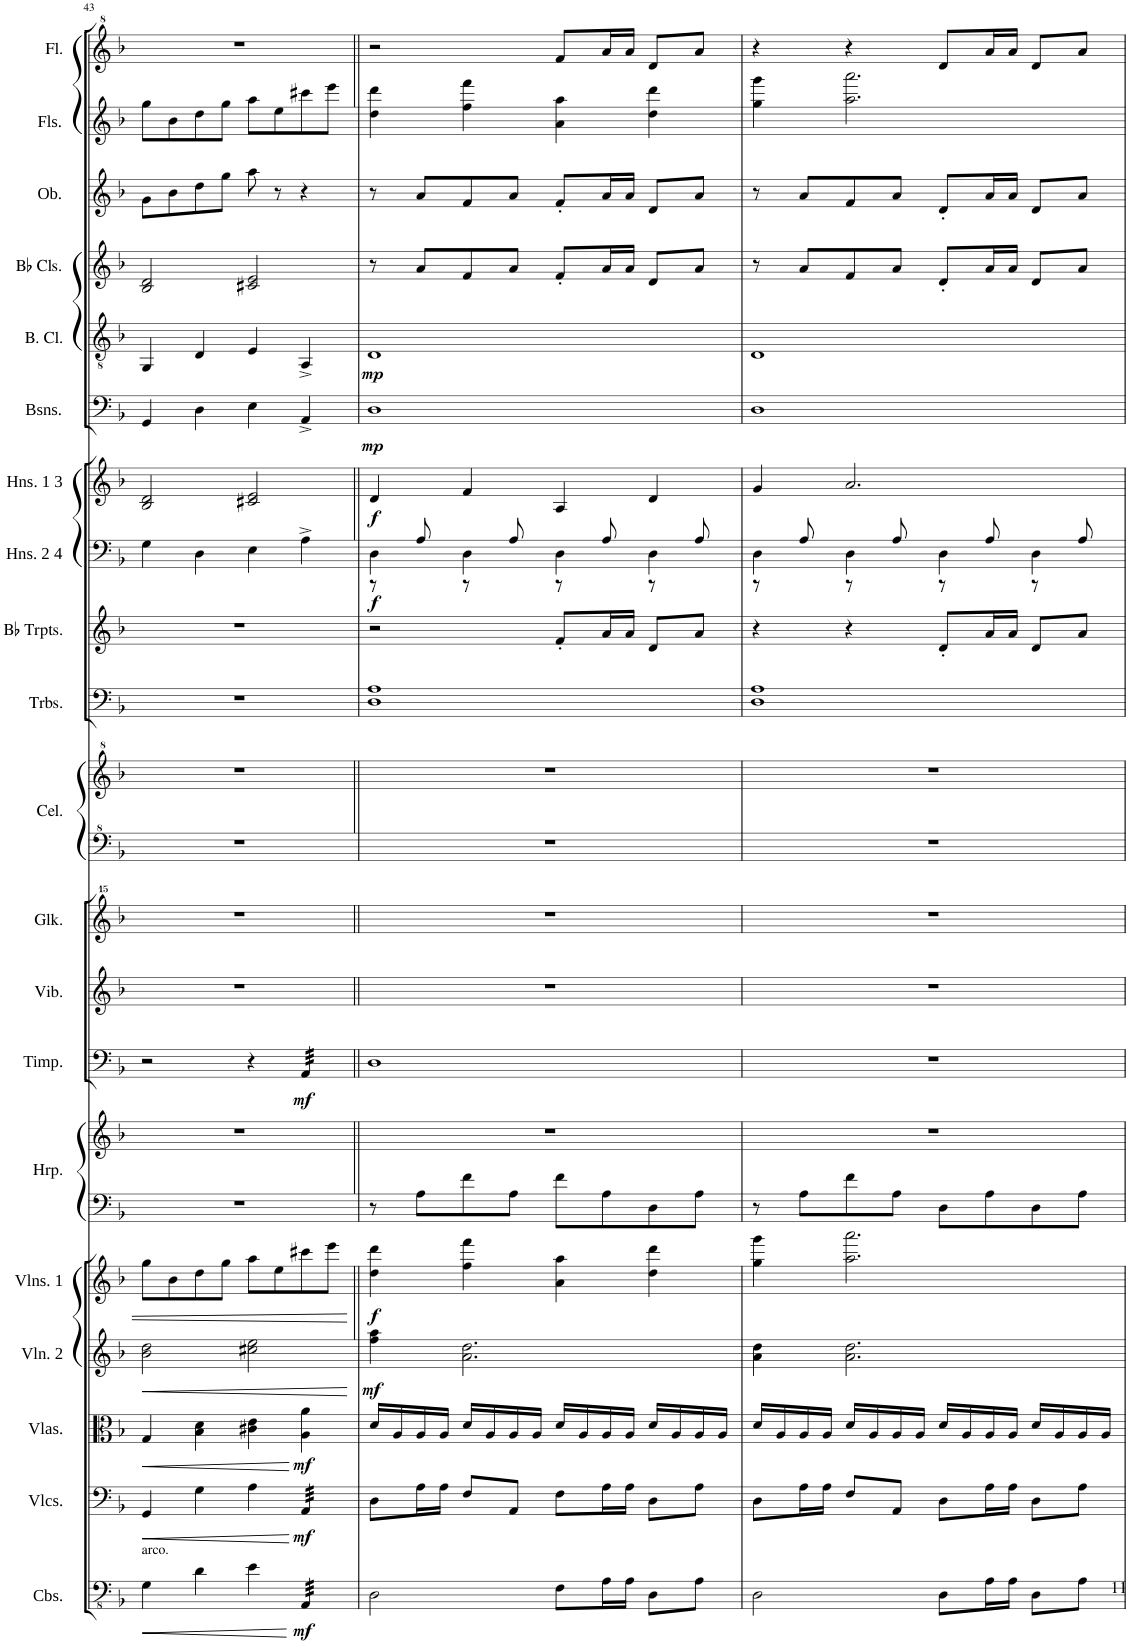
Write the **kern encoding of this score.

**kern	**dynam	**kern	**dynam	**kern	**dynam	**kern	**dynam	**kern	**dynam	**kern	**kern	**kern	**dynam	**kern	**kern	**kern	**kern	**kern	**kern	**kern	**dynam	**kern	**dynam	**kern	**dynam	**kern	**dynam	**kern	**kern	**kern	**kern
*part20	*part20	*part19	*part19	*part18	*part18	*part17	*part17	*part16	*part16	*part15	*part15	*part14	*part14	*part13	*part12	*part11	*part11	*part10	*part9	*part8	*part8	*part7	*part7	*part6	*part6	*part5	*part5	*part4	*part3	*part2	*part1
*staff22	*staff22	*staff21	*staff21	*staff20	*staff20	*staff19	*staff19	*staff18	*staff18	*staff17	*staff16	*staff15	*staff15	*staff14	*staff13	*staff12	*staff11	*staff10	*staff9	*staff8	*staff8	*staff7	*staff7	*staff6	*staff6	*staff5	*staff5	*staff4	*staff3	*staff2	*staff1
*I"Contrabasses	*	*I"Violoncellos	*	*I"Violas	*	*I"Violin 2	*	*I"Violins 1	*	*I"Harp	*	*I"Timpani	*	*I"Vibraphone	*I"Glockenspiel	*I"Celesta	*	*I"Trombones	*I"Bb Trumpets	*I"Horns 2 4	*	*I"Horns 1 3	*	*I"Bassoons	*	*I"Bass Clarinet	*	*I"Bb Clarinets	*I"Oboe	*I"Flutes	*I"Piccolo (doub. Flute)
*I'Cbs.	*	*I'Vlcs.	*	*I'Vlas.	*	*I'Vln. 2	*	*I'Vlns. 1	*	*I'Hrp.	*	*I'Timp.	*	*I'Vib.	*I'Glk.	*I'Cel.	*	*I'Trbs.	*I'Bb Trpts.	*I'Hns. 2 4	*	*I'Hns. 1 3	*	*I'Bsns.	*	*I'B. Cl.	*	*I'Bb Cls.	*I'Ob.	*I'Fls.	*I'Picc.
!!LO:PB:g=z
*clefFv4	*	*clefF4	*	*clefC3	*	*clefG2	*	*clefG2	*	*clefF4	*clefG2	*clefF4	*	*clefG2	*clefG^^2	*clefF^4	*clefG^2	*clefF4	*clefG2	*clefF4	*	*clefG2	*	*clefF4	*	*clefGv2	*	*clefG2	*clefG2	*clefG2	*clefG^2
*	*	*	*	*	*	*	*	*	*	*	*	*	*	*	*	*	*	*	*ITrd1c2	*ITrd4c7	*	*ITrd4c7	*	*	*	*ITrd8c14	*	*ITrd1c2	*	*	*ITrd-7c-12
*k[b-]	*	*k[b-]	*	*k[b-]	*	*k[b-]	*	*k[b-]	*	*k[b-]	*k[b-]	*k[b-]	*	*k[b-]	*k[b-]	*k[b-]	*k[b-]	*k[b-]	*k[b-]	*k[b-]	*	*k[b-]	*	*k[b-]	*	*k[b-]	*	*k[b-]	*k[b-]	*k[b-]	*k[b-]
*M4/4	*	*M4/4	*	*M4/4	*	*M4/4	*	*M4/4	*	*M4/4	*M4/4	*M4/4	*	*M4/4	*M4/4	*M4/4	*M4/4	*M4/4	*M4/4	*M4/4	*	*M4/4	*	*M4/4	*	*M4/4	*	*M4/4	*M4/4	*M4/4	*M4/4
=43	=43	=43	=43	=43	=43	=43	=43	=43	=43	=43	=43	=43	=43	=43	=43	=43	=43	=43	=43	=43	=43	=43	=43	=43	=43	=43	=43	=43	=43	=43	=43
!LO:TX:a:t=arco.	!	!	!	!	!	!	!	!	!	!	!	!	!	!	!	!	!	!	!	!	!	!	!	!	!	!	!	!	!	!	!
!	!LO:HP:b	!	!LO:HP:b	!	!LO:HP:b	!	!LO:HP:b	!	!	!	!	!	!	!	!	!	!	!	!	!	!	!	!	!	!	!	!	!	!	!	!
4GG\	<	4GG/	<	4G/	<	2b-\ 2dd\	<	8gg\L	.	1r	1r	2r	.	1r	1r	1r	1r	1r	1r	4G\	.	2B-/ 2d/	.	4GG/	.	4GG/	.	2B-/ 2d/	8g\L	8gg\L	1r
.	.	.	.	.	.	.	.	8b-\	.	.	.	.	.	.	.	.	.	.	.	.	.	.	.	.	.	.	.	.	8b-\	8b-\	.
4D\	.	4G\	.	4B-\ 4d\	.	.	.	8dd\	.	.	.	.	.	.	.	.	.	.	.	4D\	.	.	.	4D\	.	4D/	.	.	8dd\	8dd\	.
.	.	.	.	.	.	.	.	8gg\J	.	.	.	.	.	.	.	.	.	.	.	.	.	.	.	.	.	.	.	.	8gg\J	8gg\J	.
4E\	.	4A\	.	4c#X\ 4e\	.	2cc#X\ 2ee\	.	8aa\L	.	.	.	4r	.	.	.	.	.	.	.	4E\	.	2c#X/ 2e/	.	4E\	.	4E/	.	2c#X/ 2e/	8aa\	8aa\L	.
.	.	.	.	.	.	.	.	8ee\	.	.	.	.	.	.	.	.	.	.	.	.	.	.	.	.	.	.	.	.	8r	8ee\	.
!	!LO:DY:n=1:b	!	!LO:DY:n=1:b	!	!LO:DY:n=1:b	!	!	!	!	!	!	!	!LO:DY:b	!	!	!	!	!	!	!	!	!	!	!	!	!	!	!	!	!	!
*tremolo	*	*	*	*	*	*	*	*	*	*	*	*	*	*	*	*	*	*	*	*	*	*	*	*	*	*	*	*	*	*	*
*	*	*tremolo	*	*	*	*	*	*	*	*	*	*	*	*	*	*	*	*	*	*	*	*	*	*	*	*	*	*	*	*	*
*	*	*	*	*	*	*	*	*	*	*	*	*tremolo	*	*	*	*	*	*	*	*	*	*	*	*	*	*	*	*	*	*	*
32AAA/LLL	[ mf	32AA/LLL	[ mf	4A\ 4a\	[ mf	.	.	8ccc#X\	.	.	.	32AA/LLL	mf	.	.	.	.	.	.	4A^\	.	.	.	4AA^/	.	4AA^/	.	.	4r	8ccc#X\	.
32AAA/	.	32AA/	.	.	.	.	.	.	.	.	.	32AA/	.	.	.	.	.	.	.	.	.	.	.	.	.	.	.	.	.	.	.
32AAA/	.	32AA/	.	.	.	.	.	.	.	.	.	32AA/	.	.	.	.	.	.	.	.	.	.	.	.	.	.	.	.	.	.	.
32AAA/	.	32AA/	.	.	.	.	.	.	.	.	.	32AA/	.	.	.	.	.	.	.	.	.	.	.	.	.	.	.	.	.	.	.
32AAA/	.	32AA/	.	.	.	.	.	8eee\J	.	.	.	32AA/	.	.	.	.	.	.	.	.	.	.	.	.	.	.	.	.	.	8eee\J	.
32AAA/	.	32AA/	.	.	.	.	.	.	.	.	.	32AA/	.	.	.	.	.	.	.	.	.	.	.	.	.	.	.	.	.	.	.
32AAA/	.	32AA/	.	.	.	.	.	.	.	.	.	32AA/	.	.	.	.	.	.	.	.	.	.	.	.	.	.	.	.	.	.	.
32AAA/JJJ	.	32AA/JJJ	.	.	.	.	.	.	.	.	.	32AA/JJJ	.	.	.	.	.	.	.	.	.	.	.	.	.	.	.	.	.	.	.
*	*	*	*	*	*	*	*	*	*	*	*	*Xtremolo	*	*	*	*	*	*	*	*	*	*	*	*	*	*	*	*	*	*	*
*	*	*Xtremolo	*	*	*	*	*	*	*	*	*	*	*	*	*	*	*	*	*	*	*	*	*	*	*	*	*	*	*	*	*
*Xtremolo	*	*	*	*	*	*	*	*	*	*	*	*	*	*	*	*	*	*	*	*	*	*	*	*	*	*	*	*	*	*	*
.	.	.	.	.	.	.	[	.	.	.	.	.	.	.	.	.	.	.	.	.	.	.	.	.	.	.	.	.	.	.	.
=44||	=44||	=44||	=44||	=44||	=44||	=44||	=44||	=44||	=44||	=44||	=44||	=44||	=44||	=44||	=44||	=44||	=44||	=44||	=44||	=44||	=44||	=44||	=44||	=44||	=44||	=44||	=44||	=44||	=44||	=44||	=44||
*	*	*	*	*	*	*	*	*	*	*	*	*	*	*	*	*	*	*	*	*^	*	*	*	*	*	*	*	*	*	*	*
!	!	!	!	!	!	!	!LO:DY:b	!	!LO:DY:b	!	!	!	!	!	!	!	!	!	!	!	!	!LO:DY:b	!	!LO:DY:b	!	!LO:DY:b	!	!LO:DY:b	!	!	!	!
2DD\	.	8D\L	.	16d/LL	.	4ff\ 4aa\	mf	4dd\ 4ddd\	f	8r	1r	1D	.	1r	1r	1r	1r	1D 1A	2r	4D\	8r	f	4d/	f	1D	mp	1D	mp	8r	8r	4dd\ 4ddd\	2r
.	.	.	.	16A/	.	.	.	.	.	.	.	.	.	.	.	.	.	.	.	.	.	.	.	.	.	.	.	.	.	.	.	.
.	.	16A\L	.	16A/	.	.	.	.	.	8A\L	.	.	.	.	.	.	.	.	.	.	8A/	.	.	.	.	.	.	.	8a/L	8a/L	.	.
.	.	16A\JJ	.	16A/JJ	.	.	.	.	.	.	.	.	.	.	.	.	.	.	.	.	.	.	.	.	.	.	.	.	.	.	.	.
.	.	8F/L	.	16d/LL	.	2.a\ 2.dd\	.	4ff\ 4fff\	.	8f\	.	.	.	.	.	.	.	.	.	4D\	8r	.	4f/	.	.	.	.	.	8f/	8f/	4ff\ 4fff\	.
.	.	.	.	16A/	.	.	.	.	.	.	.	.	.	.	.	.	.	.	.	.	.	.	.	.	.	.	.	.	.	.	.	.
.	.	8AA/J	.	16A/	.	.	.	.	.	8A\J	.	.	.	.	.	.	.	.	.	.	8A/	.	.	.	.	.	.	.	8a/J	8a/J	.	.
.	.	.	.	16A/JJ	.	.	.	.	.	.	.	.	.	.	.	.	.	.	.	.	.	.	.	.	.	.	.	.	.	.	.	.
8FF\L	.	8F\L	.	16d/LL	.	.	.	4a\ 4aa\	.	8f\L	.	.	.	.	.	.	.	.	8f'/L	4D\	8r	.	4A/	.	.	.	.	.	8f'/L	8f'/L	4a\ 4aa\	8ff/L
.	.	.	.	16A/	.	.	.	.	.	.	.	.	.	.	.	.	.	.	.	.	.	.	.	.	.	.	.	.	.	.	.	.
16AA\L	.	16A\L	.	16A/	.	.	.	.	.	8A\	.	.	.	.	.	.	.	.	16a/L	.	8A/	.	.	.	.	.	.	.	16a/L	16a/L	.	16aa/L
16AA\JJ	.	16A\JJ	.	16A/JJ	.	.	.	.	.	.	.	.	.	.	.	.	.	.	16a/JJ	.	.	.	.	.	.	.	.	.	16a/JJ	16a/JJ	.	16aa/JJ
8DD\L	.	8D\L	.	16d/LL	.	.	.	4dd\ 4ddd\	.	8D\	.	.	.	.	.	.	.	.	8d/L	4D\	8r	.	4d/	.	.	.	.	.	8d/L	8d/L	4dd\ 4ddd\	8dd/L
.	.	.	.	16A/	.	.	.	.	.	.	.	.	.	.	.	.	.	.	.	.	.	.	.	.	.	.	.	.	.	.	.	.
8AA\J	.	8A\J	.	16A/	.	.	.	.	.	8A\J	.	.	.	.	.	.	.	.	8a/J	.	8A/	.	.	.	.	.	.	.	8a/J	8a/J	.	8aa/J
.	.	.	.	16A/JJ	.	.	.	.	.	.	.	.	.	.	.	.	.	.	.	.	.	.	.	.	.	.	.	.	.	.	.	.
=45	=45	=45	=45	=45	=45	=45	=45	=45	=45	=45	=45	=45	=45	=45	=45	=45	=45	=45	=45	=45	=45	=45	=45	=45	=45	=45	=45	=45	=45	=45	=45	=45
2DD\	.	8D\L	.	16d/LL	.	4a\ 4dd\	.	4gg\ 4ggg\	.	8r	1r	1r	.	1r	1r	1r	1r	1D 1A	4r	4D\	8r	.	4g/	.	1D	.	1D	.	8r	8r	4gg\ 4ggg\	4r
.	.	.	.	16A/	.	.	.	.	.	.	.	.	.	.	.	.	.	.	.	.	.	.	.	.	.	.	.	.	.	.	.	.
.	.	16A\L	.	16A/	.	.	.	.	.	8A\L	.	.	.	.	.	.	.	.	.	.	8A/	.	.	.	.	.	.	.	8a/L	8a/L	.	.
.	.	16A\JJ	.	16A/JJ	.	.	.	.	.	.	.	.	.	.	.	.	.	.	.	.	.	.	.	.	.	.	.	.	.	.	.	.
.	.	8F/L	.	16d/LL	.	2.a\ 2.dd\	.	2.aa\ 2.aaa\	.	8f\	.	.	.	.	.	.	.	.	4r	4D\	8r	.	2.a/	.	.	.	.	.	8f/	8f/	2.aa\ 2.aaa\	4r
.	.	.	.	16A/	.	.	.	.	.	.	.	.	.	.	.	.	.	.	.	.	.	.	.	.	.	.	.	.	.	.	.	.
.	.	8AA/J	.	16A/	.	.	.	.	.	8A\J	.	.	.	.	.	.	.	.	.	.	8A/	.	.	.	.	.	.	.	8a/J	8a/J	.	.
.	.	.	.	16A/JJ	.	.	.	.	.	.	.	.	.	.	.	.	.	.	.	.	.	.	.	.	.	.	.	.	.	.	.	.
8DD\L	.	8D\L	.	16d/LL	.	.	.	.	.	8D\L	.	.	.	.	.	.	.	.	8d'/L	4D\	8r	.	.	.	.	.	.	.	8d'/L	8d'/L	.	8dd/L
.	.	.	.	16A/	.	.	.	.	.	.	.	.	.	.	.	.	.	.	.	.	.	.	.	.	.	.	.	.	.	.	.	.
16AA\L	.	16A\L	.	16A/	.	.	.	.	.	8A\	.	.	.	.	.	.	.	.	16a/L	.	8A/	.	.	.	.	.	.	.	16a/L	16a/L	.	16aa/L
16AA\JJ	.	16A\JJ	.	16A/JJ	.	.	.	.	.	.	.	.	.	.	.	.	.	.	16a/JJ	.	.	.	.	.	.	.	.	.	16a/JJ	16a/JJ	.	16aa/JJ
8DD\L	.	8D\L	.	16d/LL	.	.	.	.	.	8D\	.	.	.	.	.	.	.	.	8d/L	4D\	8r	.	.	.	.	.	.	.	8d/L	8d/L	.	8dd/L
.	.	.	.	16A/	.	.	.	.	.	.	.	.	.	.	.	.	.	.	.	.	.	.	.	.	.	.	.	.	.	.	.	.
8AA\J	.	8A\J	.	16A/	.	.	.	.	.	8A\J	.	.	.	.	.	.	.	.	8a/J	.	8A/	.	.	.	.	.	.	.	8a/J	8a/J	.	8aa/J
.	.	.	.	16A/JJ	.	.	.	.	.	.	.	.	.	.	.	.	.	.	.	.	.	.	.	.	.	.	.	.	.	.	.	.
*	*	*	*	*	*	*	*	*	*	*	*	*	*	*	*	*	*	*	*	*v	*v	*	*	*	*	*	*	*	*	*	*	*
=	=	=	=	=	=	=	=	=	=	=	=	=	=	=	=	=	=	=	=	=	=	=	=	=	=	=	=	=	=	=	=
*-	*-	*-	*-	*-	*-	*-	*-	*-	*-	*-	*-	*-	*-	*-	*-	*-	*-	*-	*-	*-	*-	*-	*-	*-	*-	*-	*-	*-	*-	*-	*-
